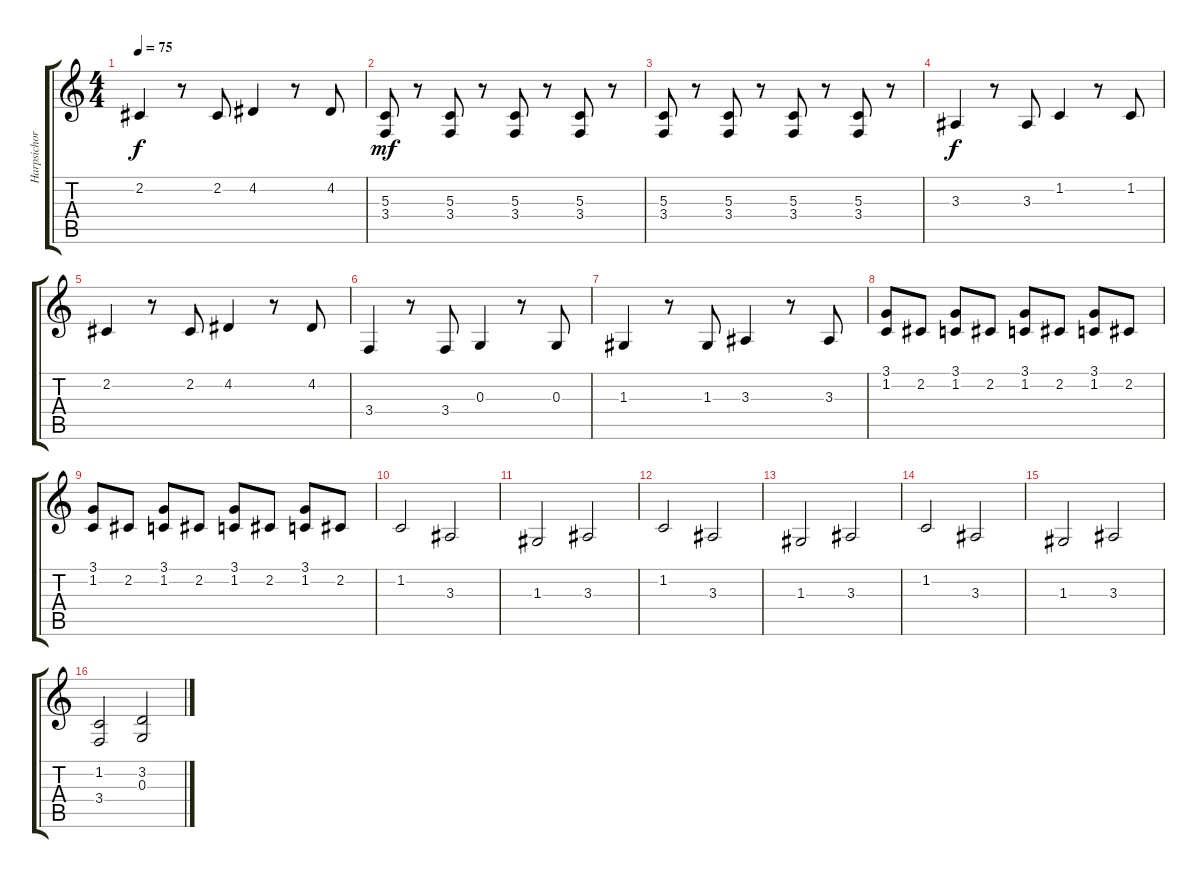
\track ("Harpsichord" "Harpsichor") {instrument harpsichord}
\staff {score tabs}
\tuning (E4 B3 G3 D3 A2 E2) {hide}
\ts (4 4)
\tempo 75
\clef g2
\ks c
2.2.4{dy f} r.8 2.2.8 4.2.4 r.8 4.2.8 |
(5.3 3.4).8{dy mf} r.8 (5.3 3.4).8 r.8 (5.3 3.4).8 r.8 (5.3 3.4).8 r.8 |
(5.3 3.4).8 r.8 (5.3 3.4).8 r.8 (5.3 3.4).8 r.8 (5.3 3.4).8 r.8 |
3.3.4{dy f} r.8 3.3.8 1.2.4 r.8 1.2.8 |
2.2.4 r.8 2.2.8 4.2.4 r.8 4.2.8 |
3.4.4 r.8 3.4.8 0.3.4 r.8 0.3.8 |
1.3.4 r.8 1.3.8 3.3.4 r.8 3.3.8 |
(3.1 1.2).8 2.2.8 (3.1 1.2).8 2.2.8 (3.1 1.2).8 2.2.8 (3.1 1.2).8 2.2.8 |
(3.1 1.2).8 2.2.8 (3.1 1.2).8 2.2.8 (3.1 1.2).8 2.2.8 (3.1 1.2).8 2.2.8 |
1.2.2 3.3.2 |
1.3.2 3.3.2 |
1.2.2 3.3.2 |
1.3.2 3.3.2 |
1.2.2 3.3.2 |
1.3.2 3.3.2 |
(1.2 3.4).2 (3.2 0.3).2
